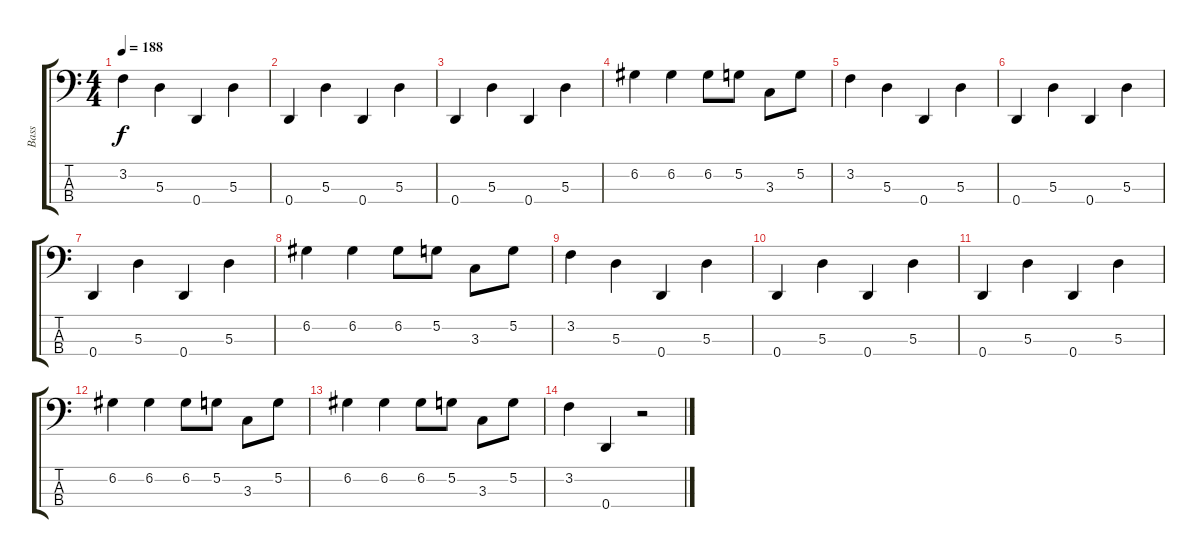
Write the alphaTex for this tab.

\track ("Bass" "Bass") {instrument electricbasspick}
\staff {score tabs}
\tuning (G2 D2 A1 D1) {hide}
\ts (4 4)
\tempo 188
\clef f4
\ks c
3.2.4{dy f} 5.3.4 0.4.4 5.3.4 |
0.4.4 5.3.4 0.4.4 5.3.4 |
0.4.4 5.3.4 0.4.4 5.3.4 |
6.2.4 6.2.4 6.2.8 5.2.8 3.3.8 5.2.8 |
3.2.4 5.3.4 0.4.4 5.3.4 |
0.4.4 5.3.4 0.4.4 5.3.4 |
0.4.4 5.3.4 0.4.4 5.3.4 |
6.2.4 6.2.4 6.2.8 5.2.8 3.3.8 5.2.8 |
3.2.4 5.3.4 0.4.4 5.3.4 |
0.4.4 5.3.4 0.4.4 5.3.4 |
0.4.4 5.3.4 0.4.4 5.3.4 |
6.2.4 6.2.4 6.2.8 5.2.8 3.3.8 5.2.8 |
6.2.4 6.2.4 6.2.8 5.2.8 3.3.8 5.2.8 |
3.2.4 0.4.4 r.2
